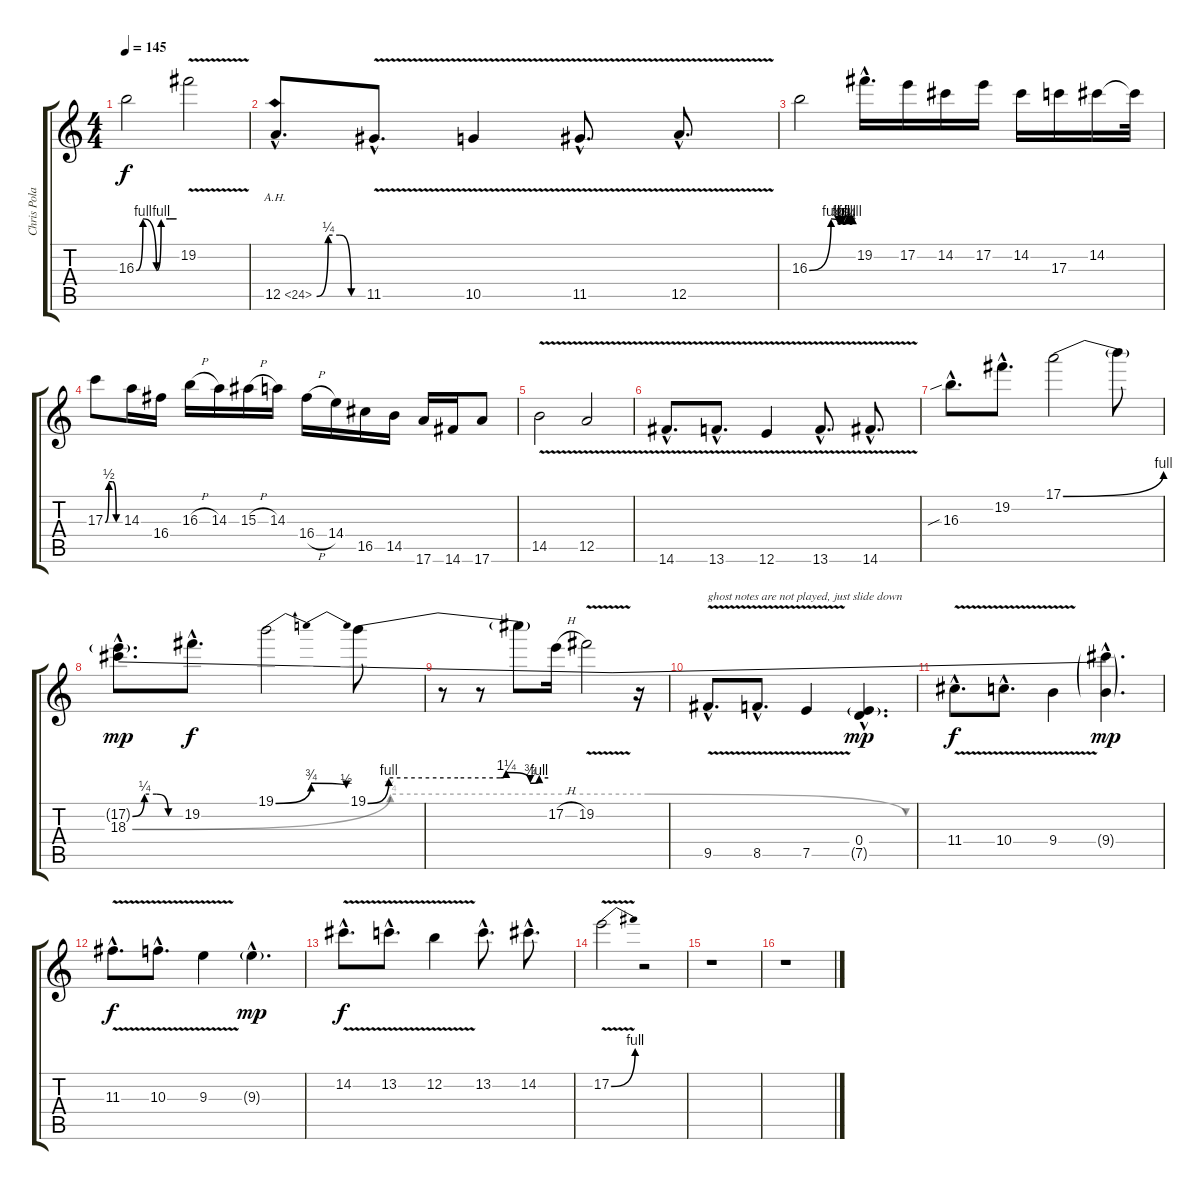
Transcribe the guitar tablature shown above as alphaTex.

\track ("Chris Poland" "Chris Pola") {instrument distortionguitar}
\staff {score tabs}
\tuning (E4 B3 G3 D3 A2 E2) {hide}
\ts (4 4)
\tempo 145
\clef g2
\ks c
16.3{be (custom 0 0 10 4 30 0 37 4 50 4 60 4)}.2{dy f} 19.2{v}.2 |
12.5{be (custom 0 0 15 1 30 1 45 0 60 0) ah 12 hac}.8{d} 11.5{v hac}.8{d} 10.5{v}.4 11.5{v hac}.8{d} 12.5{v hac}.8{d} |
16.3{be (custom 0 0 30 4 40 3 44 4 46 3 52 4 56 3 60 4)}.2 19.2{hac}.16{d} 17.2.16 14.2.16 17.2.16 14.2.16 17.3.16 14.2.16 14.2{t}.32 |
17.3{be (custom 0 0 15 2 30 2 45 0 60 0)}.8 14.3.16 16.4.16 16.3{h}.16 14.3.16 15.3{h}.16 14.3.16 16.4{h}.16 14.4.16 16.5.16 14.5.16 17.6.16 14.6.16 17.6.8 |
14.5{v}.2 12.5{v}.2 |
14.6{v hac}.8{d} 13.6{v hac}.8{d} 12.6{v}.4 13.6{v hac}.8{d} 14.6{v hac}.8{d} |
16.3{sib hac}.8{d} 19.2{hac}.8{d} 17.1{be (bend 0 0 60 4)}.2 17.1{t}.8 |
(17.2{be (custom 0 0 15 1 30 1 45 0 60 0) g hac} 18.3{be (custom 0 0 15 1 30 1 45 0 60 0) hac}).8{d dy mp} 19.2{hac}.8{d dy f} 19.1{be (bendrelease 0 0 30 3 30 3 60 2)}.2 19.1{be (custom 0 0 7 4 30 4 44 4 46 5 54 3 57 4 60 4)}.8 |
r.8 r.8 19.1{t}.8 17.2{h}.16 19.2{v}.2 r.16 |
9.5{v hac}.8{d txt "ghost notes are not played, just slide down"} 8.5{v hac}.8{d} 7.5{v}.4 (0.4{hac} 7.5{g hac}).4{d dy mp} |
11.4{v hac}.8{d dy f} 10.4{v hac}.8{d} 9.4{v}.4 (18.3{hac t} 9.4{g hac}).4{d dy mp} |
11.3{v hac}.8{d dy f} 10.3{v hac}.8{d} 9.3{v}.4 9.3{g hac}.4{d dy mp} |
14.2{v hac}.8{d dy f} 13.2{v hac}.8{d} 12.2{v}.4 13.2{hac}.8{d} 14.2{hac}.8{d} |
17.2{be (bend 0 0 60 4) v}.2 r.2 |
r.1 |
r.1
